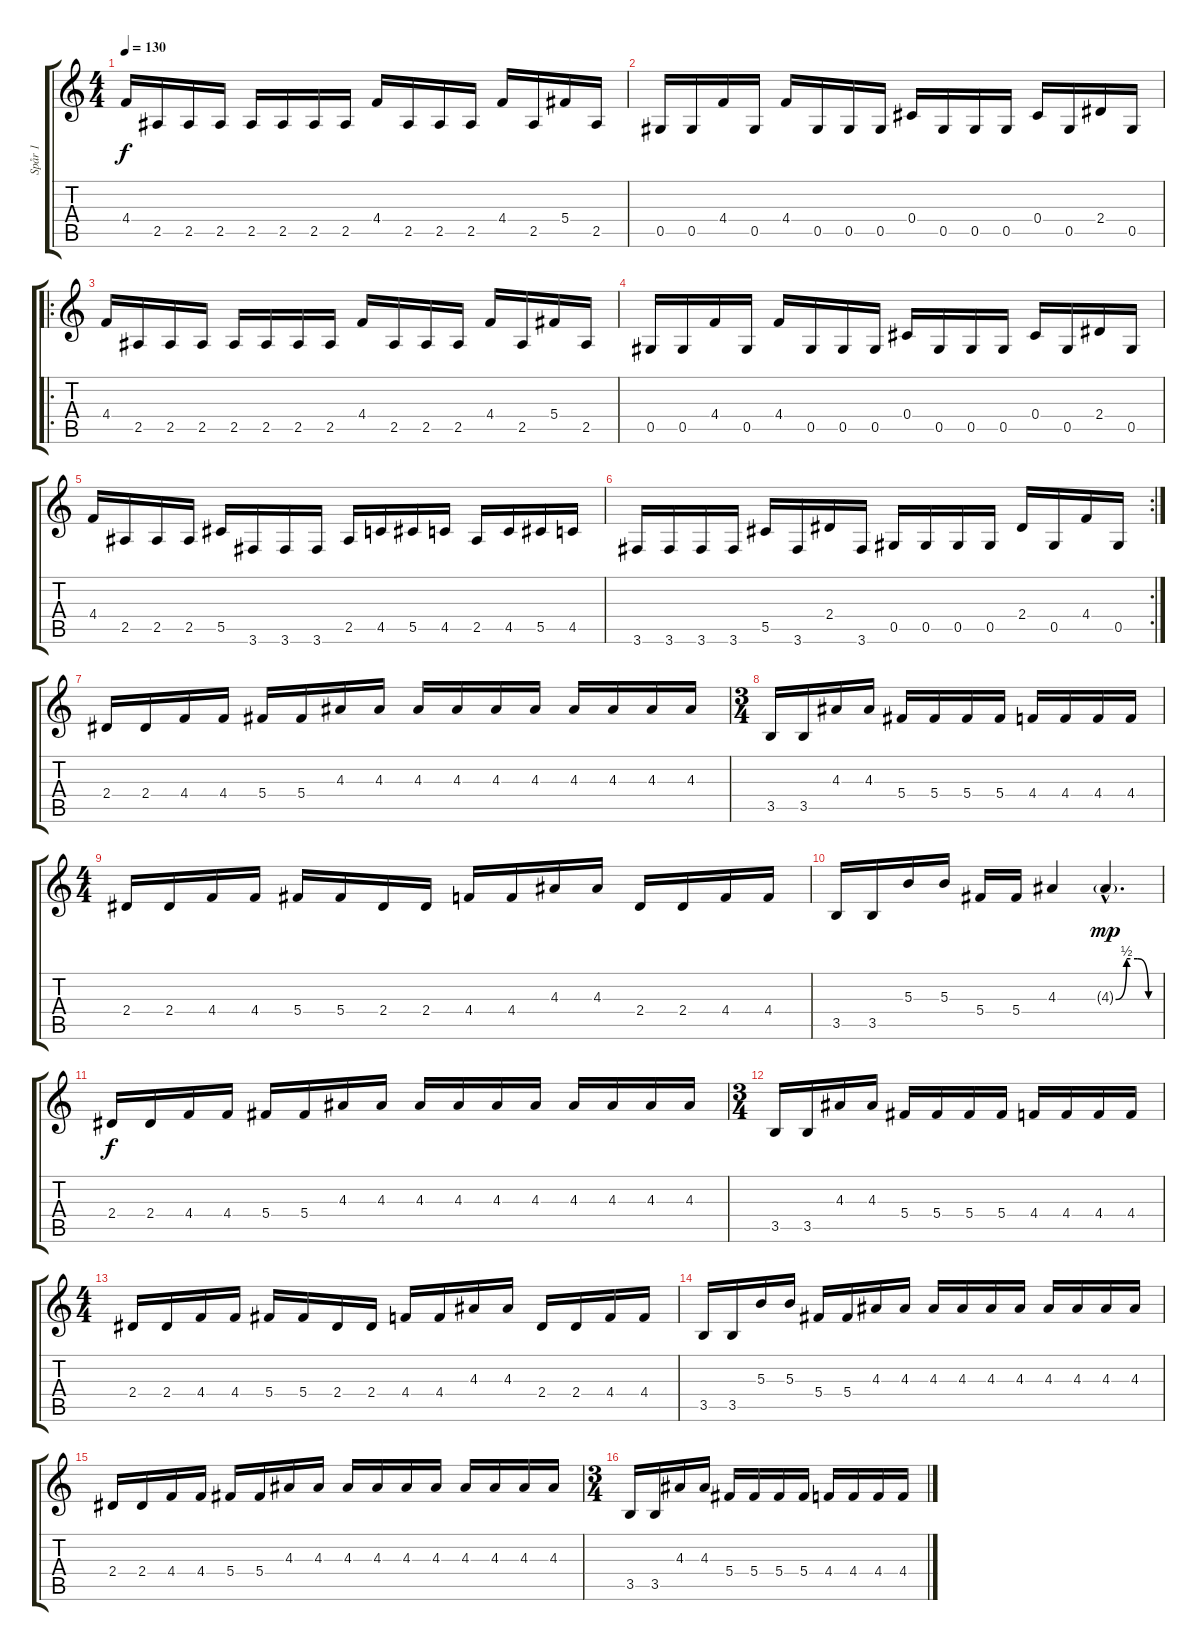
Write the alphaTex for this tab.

\track ("Spår 1" "Spår 1") {instrument distortionguitar}
\staff {score tabs}
\tuning (Eb4 Bb3 Gb3 Db3 Ab2 Eb2) {hide}
\ts (4 4)
\tempo 130
\clef g2
\ks c
4.4.16{dy f instrument distortionguitar} 2.5.16 2.5.16 2.5.16 2.5.16 2.5.16 2.5.16 2.5.16 4.4.16 2.5.16 2.5.16 2.5.16 4.4.16 2.5.16 5.4.16 2.5.16 |
0.5.16 0.5.16 4.4.16 0.5.16 4.4.16 0.5.16 0.5.16 0.5.16 0.4.16 0.5.16 0.5.16 0.5.16 0.4.16 0.5.16 2.4.16 0.5.16 |
\ro
4.4.16 2.5.16 2.5.16 2.5.16 2.5.16 2.5.16 2.5.16 2.5.16 4.4.16 2.5.16 2.5.16 2.5.16 4.4.16 2.5.16 5.4.16 2.5.16 |
0.5.16 0.5.16 4.4.16 0.5.16 4.4.16 0.5.16 0.5.16 0.5.16 0.4.16 0.5.16 0.5.16 0.5.16 0.4.16 0.5.16 2.4.16 0.5.16 |
4.4.16 2.5.16 2.5.16 2.5.16 5.5.16 3.6.16 3.6.16 3.6.16 2.5.16 4.5.16 5.5.16 4.5.16 2.5.16 4.5.16 5.5.16 4.5.16 |
\rc 2
3.6.16 3.6.16 3.6.16 3.6.16 5.5.16 3.6.16 2.4.16 3.6.16 0.5.16 0.5.16 0.5.16 0.5.16 2.4.16 0.5.16 4.4.16 0.5.16 |
2.4.16 2.4.16 4.4.16 4.4.16 5.4.16 5.4.16 4.3.16 4.3.16 4.3.16 4.3.16 4.3.16 4.3.16 4.3.16 4.3.16 4.3.16 4.3.16 |
\ts (3 4)
3.5.16 3.5.16 4.3.16 4.3.16 5.4.16 5.4.16 5.4.16 5.4.16 4.4.16 4.4.16 4.4.16 4.4.16 |
\ts (4 4)
2.4.16 2.4.16 4.4.16 4.4.16 5.4.16 5.4.16 2.4.16 2.4.16 4.4.16 4.4.16 4.3.16 4.3.16 2.4.16 2.4.16 4.4.16 4.4.16 |
3.5.16 3.5.16 5.3.16 5.3.16 5.4.16 5.4.16 4.3.4 4.3{be (custom 0 0 15 2 30 2 45 0 60 0) g hac}.4{d dy mp} |
2.4.16{dy f} 2.4.16 4.4.16 4.4.16 5.4.16 5.4.16 4.3.16 4.3.16 4.3.16 4.3.16 4.3.16 4.3.16 4.3.16 4.3.16 4.3.16 4.3.16 |
\ts (3 4)
3.5.16 3.5.16 4.3.16 4.3.16 5.4.16 5.4.16 5.4.16 5.4.16 4.4.16 4.4.16 4.4.16 4.4.16 |
\ts (4 4)
2.4.16 2.4.16 4.4.16 4.4.16 5.4.16 5.4.16 2.4.16 2.4.16 4.4.16 4.4.16 4.3.16 4.3.16 2.4.16 2.4.16 4.4.16 4.4.16 |
3.5.16 3.5.16 5.3.16 5.3.16 5.4.16 5.4.16 4.3.16 4.3.16 4.3.16 4.3.16 4.3.16 4.3.16 4.3.16 4.3.16 4.3.16 4.3.16 |
2.4.16 2.4.16 4.4.16 4.4.16 5.4.16 5.4.16 4.3.16 4.3.16 4.3.16 4.3.16 4.3.16 4.3.16 4.3.16 4.3.16 4.3.16 4.3.16 |
\ts (3 4)
3.5.16 3.5.16 4.3.16 4.3.16 5.4.16 5.4.16 5.4.16 5.4.16 4.4.16 4.4.16 4.4.16 4.4.16
